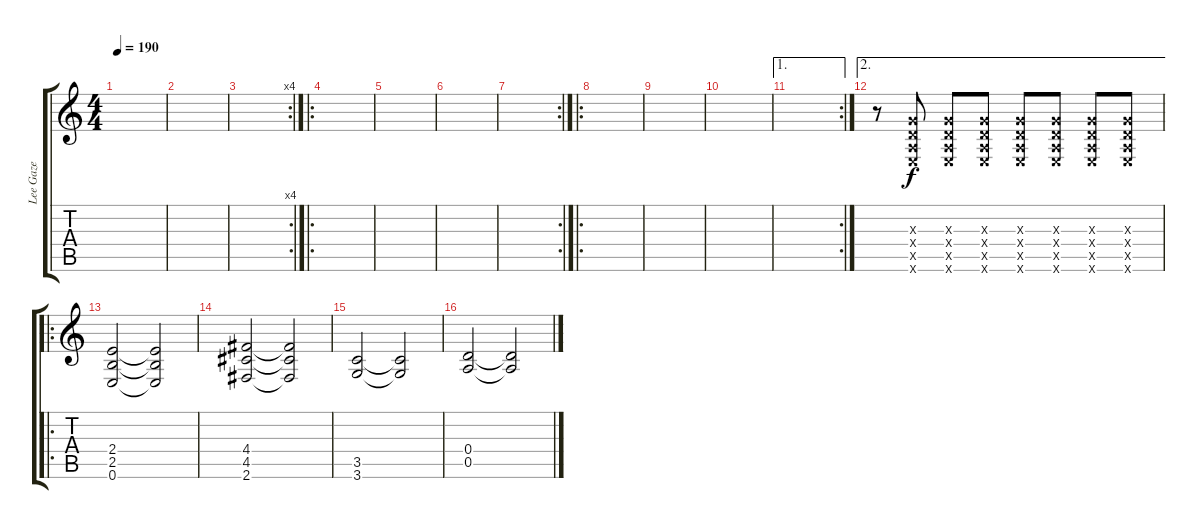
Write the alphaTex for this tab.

\track ("Lee Gaze" "Lee Gaze") {instrument distortionguitar}
\staff {score tabs}
\tuning (E4 B3 G3 D3 A2 E2) {hide}
\ts (4 4)
\tempo 190
\clef g2
\ks c
|
|
\rc 4
|
\ro
|
|
|
\rc 2
|
\ro
|
|
|
\ae 1
\rc 2
|
\ae 2
r.8 (0.3{x} 0.4{x} 0.5{x} 0.6{x}).8 (0.3{x} 0.4{x} 0.5{x} 0.6{x}).8 (0.3{x} 0.4{x} 0.5{x} 0.6{x}).8 (0.3{x} 0.4{x} 0.5{x} 0.6{x}).8 (0.3{x} 0.4{x} 0.5{x} 0.6{x}).8 (0.3{x} 0.4{x} 0.5{x} 0.6{x}).8 (0.3{x} 0.4{x} 0.5{x} 0.6{x}).8 |
\ro
(2.4 2.5 0.6).2 (2.4{t} 2.5{t} 0.6{t}).2 |
(4.4 4.5 2.6).2 (4.4{t} 4.5{t} 2.6{t}).2 |
(3.5 3.6).2 (3.5{t} 3.6{t}).2 |
(0.4 0.5).2 (0.4{t} 0.5{t}).2
